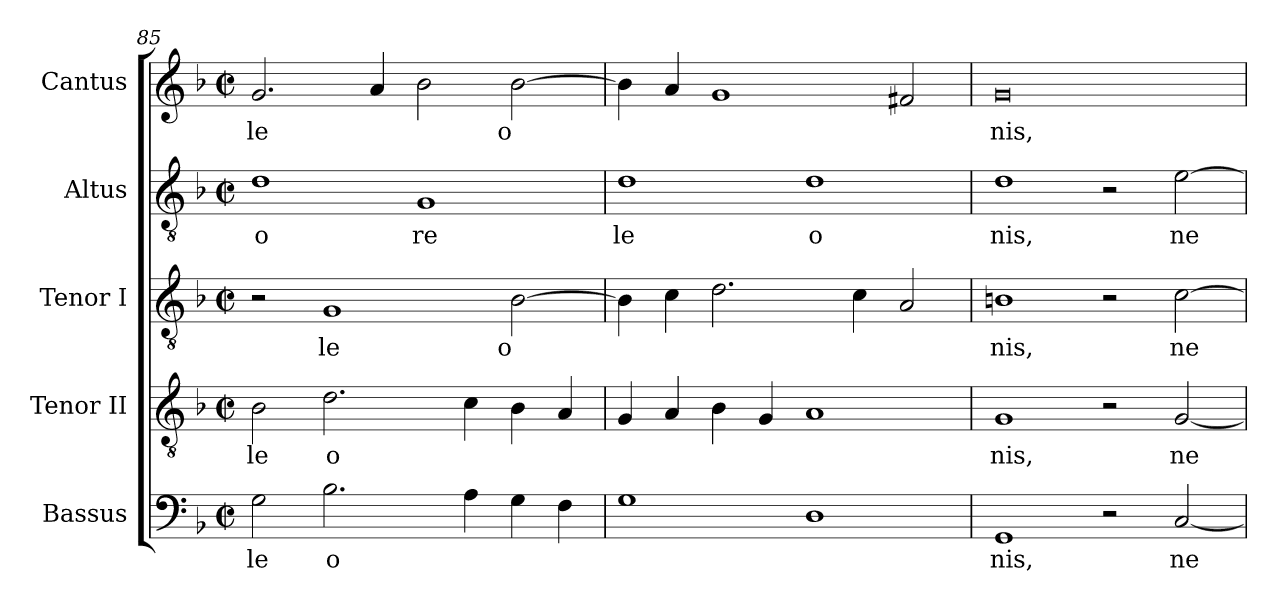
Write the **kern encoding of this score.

**kern	**text	**kern	**text	**kern	**text	**kern	**text	**kern	**text
*part5	*part5	*part4	*part4	*part3	*part3	*part2	*part2	*part1	*part1
*staff5	*staff5	*staff4	*staff4	*staff3	*staff3	*staff2	*staff2	*staff1	*staff1
*I"Bassus	*	*I"Tenor II	*	*I"Tenor I	*	*I"Altus	*	*I"Cantus	*
*I'B	*	*I'T II	*	*I'T I	*	*I'A	*	*I'C	*
!!LO:LB:g=z
*clefF4	*	*clefGv2	*	*clefGv2	*	*clefGv2	*	*clefG2	*
*k[b-]	*	*k[b-]	*	*k[b-]	*	*k[b-]	*	*k[b-]	*
*F:	*	*F:	*	*F:	*	*F:	*	*F:	*
*M2/2	*	*M2/2	*	*M2/2	*	*M2/2	*	*M2/2	*
*met(c|)	*	*met(c|)	*	*met(c|)	*	*met(c|)	*	*met(c|)	*
=85	=85	=85	=85	=85	=85	=85	=85	=85	=85
!	!LO:LY:b:cj	!	!LO:LY:b:cj	!	!	!	!LO:LY:b:cj	!	!LO:LY:b:cj
2G\	le	2B-\	le	2r	.	1d	o	2.g/	le
!	!LO:LY:b:cj	!	!LO:LY:b:cj	!	!LO:LY:b:cj	!	!	!	!
2.B-\	o	2.d\	o	1G	le	.	.	.	.
!	!	!	!	!	!	!	!	!	!LO:LY:b:cj
.	.	.	.	.	.	.	.	4a/	.
!	!	!	!	!	!	!	!LO:LY:b:cj	!	!LO:LY:b:cj
.	.	.	.	.	.	1G	re	2b-\	.
!	!LO:LY:b:cj	!	!LO:LY:b:cj	!	!	!	!	!	!
4A\	.	4c\	.	.	.	.	.	.	.
!	!LO:LY:b:cj	!	!LO:LY:b:cj	!	!LO:LY:b:cj	!	!	!	!LO:LY:b:cj
4G\	.	4B-\	.	[>2B-\	o	.	.	[>2b-\	o
!	!LO:LY:b:cj	!	!LO:LY:b:cj	!	!	!	!	!	!
4F\	.	4A/	.	.	.	.	.	.	.
=86	=86	=86	=86	=86	=86	=86	=86	=86	=86
!	!LO:LY:b:cj	!	!LO:LY:b:cj	!	!LO:LY:b:cj	!	!LO:LY:b:cj	!	!LO:LY:b:cj
1G	.	4G/	.	4B-\]	.	1d	le	4b-\]	.
!	!	!	!LO:LY:b:cj	!	!LO:LY:b:cj	!	!	!	!LO:LY:b:cj
.	.	4A/	.	4c\	.	.	.	4a/	.
!	!	!	!LO:LY:b:cj	!	!LO:LY:b:cj	!	!	!	!LO:LY:b:cj
.	.	4B-\	.	2.d\	.	.	.	1g	.
!	!	!	!LO:LY:b:cj	!	!	!	!	!	!
.	.	4G/	.	.	.	.	.	.	.
!	!LO:LY:b:cj	!	!LO:LY:b:cj	!	!	!	!LO:LY:b:cj	!	!
1D	.	1A	.	.	.	1d	o	.	.
!	!	!	!	!	!LO:LY:b:cj	!	!	!	!
.	.	.	.	4c\	.	.	.	.	.
!	!	!	!	!	!LO:LY:b:cj	!	!	!	!LO:LY:b:cj
.	.	.	.	2A/	.	.	.	2f#/	.
=87	=87	=87	=87	=87	=87	=87	=87	=87	=87
!	!LO:LY:b:cj	!	!LO:LY:b:cj	!	!LO:LY:b:cj	!	!LO:LY:b:cj	!	!LO:LY:b:cj
1GG	nis,	1G	nis,	1Bn	nis,	1d	nis,	0g	nis,
2r	.	2r	.	2r	.	2r	.	.	.
!	!LO:LY:b:cj	!	!LO:LY:b:cj	!	!LO:LY:b:cj	!	!LO:LY:b:cj	!	!
[<2C/	ne	[<2G/	ne	[>2c\	ne	[>2e\	ne	.	.
=	=	=	=	=	=	=	=	=	=
*-	*-	*-	*-	*-	*-	*-	*-	*-	*-
